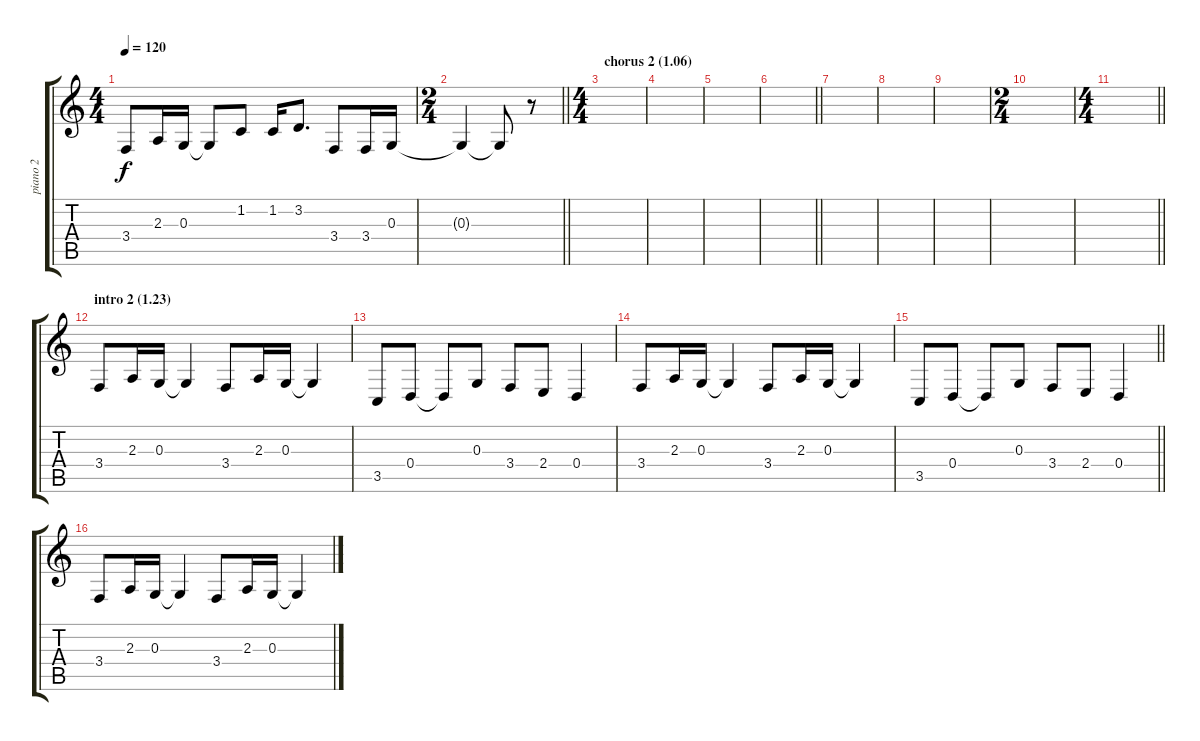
\track ("piano 2" "piano 2") {instrument clavinet}
\staff {score tabs}
\tuning (E4 B3 G3 D3 A2 E2) {hide}
\ts (4 4)
\tempo 120
\clef g2
\ks c
3.4.8{dy f} 2.3.16 0.3.16 0.3{t}.8 1.2.8 1.2.16 3.2.8{d} 3.4.8 3.4.16 0.3.16 |
\ts (2 4)
\barLineRight lightlight
0.3{t}.4 0.3{t}.8 r.8 |
\ts (4 4)
\section ("" "chorus 2 (1.06)")
|
|
|
\barLineRight lightlight
|
|
|
|
\ts (2 4)
|
\ts (4 4)
\barLineRight lightlight
|
\section ("" "intro 2 (1.23)")
3.4.8 2.3.16 0.3.16 0.3{t}.4 3.4.8 2.3.16 0.3.16 0.3{t}.4 |
3.5.8 0.4.8 0.4{t}.8 0.3.8 3.4.8 2.4.8 0.4.4 |
3.4.8 2.3.16 0.3.16 0.3{t}.4 3.4.8 2.3.16 0.3.16 0.3{t}.4 |
\barLineRight lightlight
3.5.8 0.4.8 0.4{t}.8 0.3.8 3.4.8 2.4.8 0.4.4 |
3.4.8 2.3.16 0.3.16 0.3{t}.4 3.4.8 2.3.16 0.3.16 0.3{t}.4
